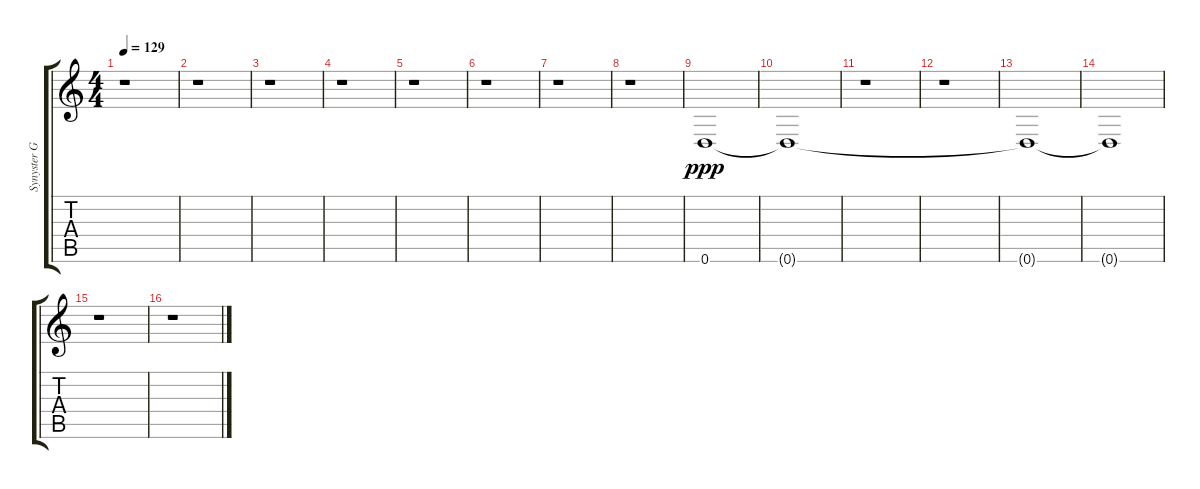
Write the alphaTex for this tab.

\track ("Synyster Gates (Lead Guitar 2)" "Synyster G") {instrument distortionguitar}
\staff {score tabs}
\tuning (E4 B3 G3 D3 A2 D2) {hide}
\ts (4 4)
\tempo 129
\clef g2
\ks c
r.1{dy ppp} |
r.1 |
r.1 |
r.1 |
r.1 |
r.1 |
r.1 |
r.1 |
0.6.1 |
0.6{t}.1 |
r.1 |
r.1 |
0.6{t}.1 |
0.6{t}.1 |
r.1 |
r.1
